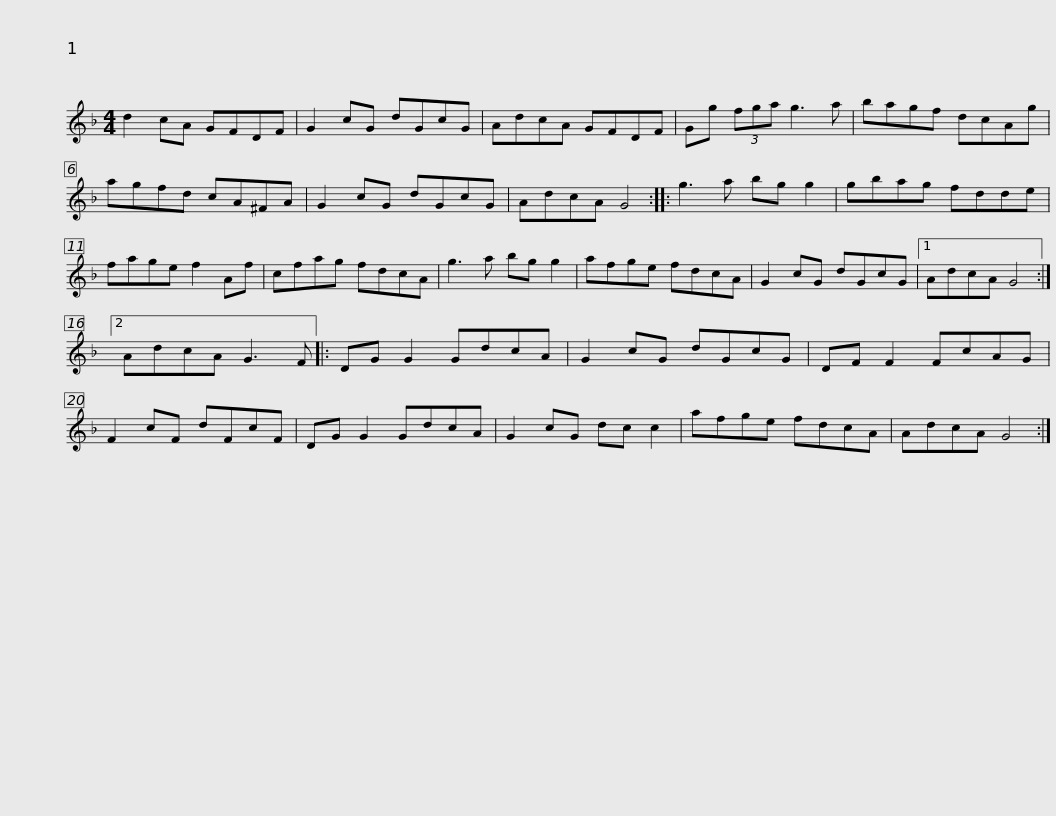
X:1
L:1/8
M:4/4
I:linebreak $
K:F
V:1 treble
V:1
 d2 cA GFDF | G2 cG dGcG | AdcA GFDF | Gg (3fga g3 a | bagf dcAg |$ %5
 agfd cA^FA | G2 cG dGcG | AdcA G4 :: g3 a bg g2 | gbag fdde | %10
 fage f2 Af |$ cfag fdcA | g3 a bg g2 | afge fdcA | G2 cG dGcG |1 %15
 AdcA G4 :|2 AdcA G3 F |:$ DG G2 GdcA | G2 cG dGcG | DF F2 FcAG | %20
 F2 cF dFcF | DG G2 GdcA | G2 cG dc c2 |$ afge fdcA | AdcA G4 :| %25
